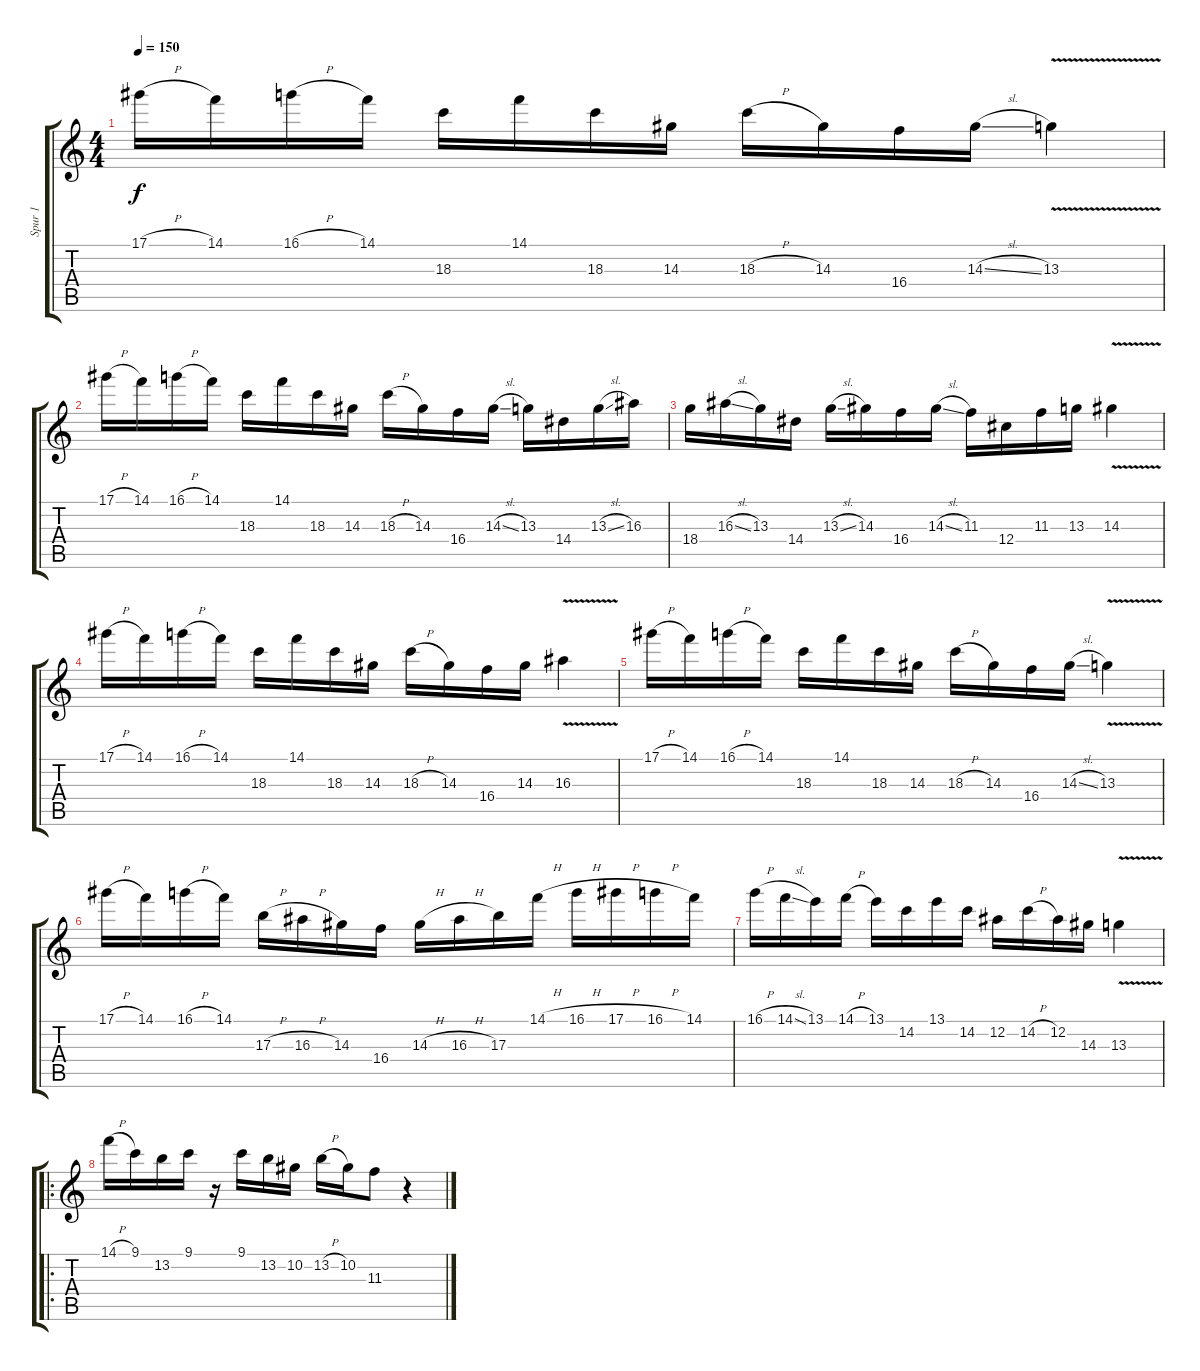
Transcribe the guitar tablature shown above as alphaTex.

\track ("Spur 1" "Spur 1") {instrument distortionguitar}
\staff {score tabs}
\tuning (Eb4 Bb3 Gb3 Db3 Ab2 Eb2) {hide}
\ts (4 4)
\tempo 150
\clef g2
\ks c
17.1{h}.16{dy f} 14.1.16 16.1{h}.16 14.1.16 18.3.16 14.1.16 18.3.16 14.3.16 18.3{h}.16 14.3.16 16.4.16 14.3{sl}.16 13.3{v}.4 |
17.1{h}.16 14.1.16 16.1{h}.16 14.1.16 18.3.16 14.1.16 18.3.16 14.3.16 18.3{h}.16 14.3.16 16.4.16 14.3{sl}.16 13.3.16 14.4.16 13.3{sl}.16 16.3.16 |
18.4.16 16.3{sl}.16 13.3.16 14.4.16 13.3{sl}.16 14.3.16 16.4.16 14.3{sl}.16 11.3.16 12.4.16 11.3.16 13.3.16 14.3{v}.4 |
17.1{h}.16 14.1.16 16.1{h}.16 14.1.16 18.3.16 14.1.16 18.3.16 14.3.16 18.3{h}.16 14.3.16 16.4.16 14.3.16 16.3{v}.4 |
17.1{h}.16 14.1.16 16.1{h}.16 14.1.16 18.3.16 14.1.16 18.3.16 14.3.16 18.3{h}.16 14.3.16 16.4.16 14.3{sl}.16 13.3{v}.4 |
17.1{h}.16 14.1.16 16.1{h}.16 14.1.16 17.3{h}.16 16.3{h}.16 14.3.16 16.4.16 14.3{h}.16 16.3{h}.16 17.3.16 14.1{h}.16 16.1{h}.16 17.1{h}.16 16.1{h}.16 14.1.16 |
16.1{h}.16 14.1{sl}.16 13.1.16 14.1{h}.16 13.1.16 14.2.16 13.1.16 14.2.16 12.2.16 14.2{h}.16 12.2.16 14.3.16 13.3{v}.4 |
\ro
14.1{h}.16 9.1.16 13.2.16 9.1.16 r.16 9.1.16 13.2.16 10.2.16 13.2{h}.16 10.2.16 11.3.8 r.4
